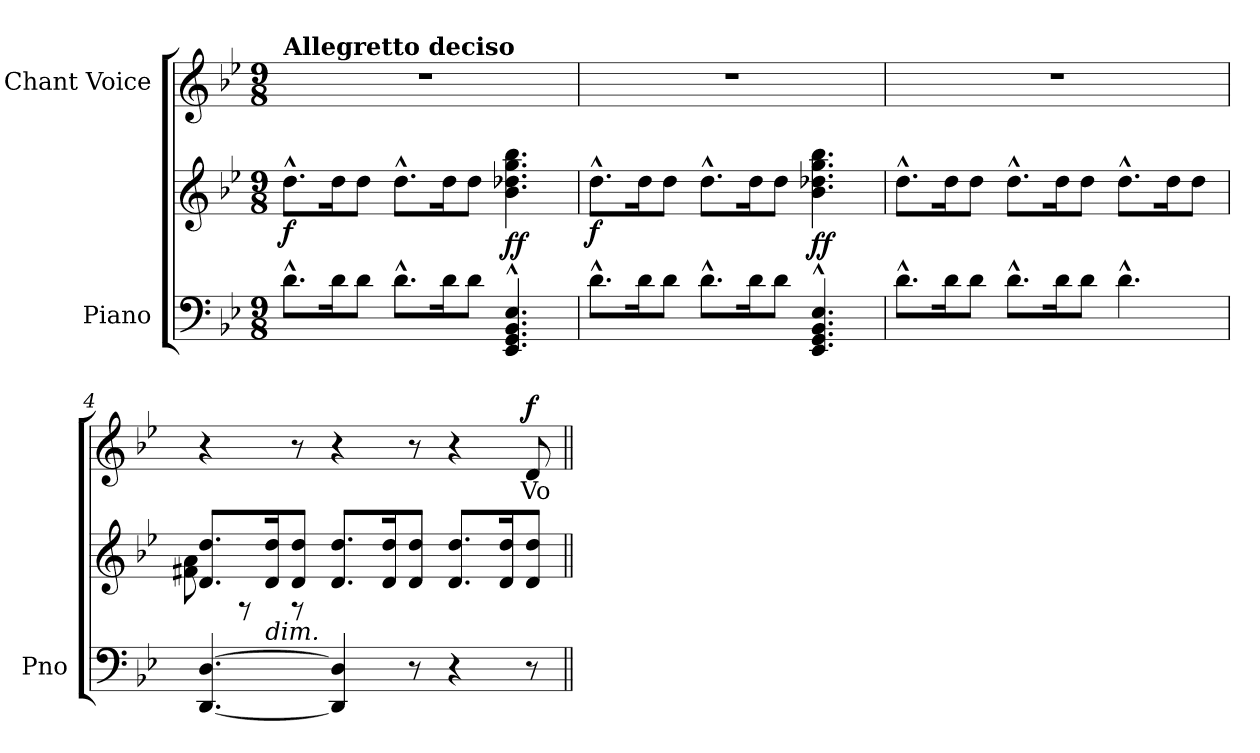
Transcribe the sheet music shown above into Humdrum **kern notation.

**kern	**kern	**dynam	**kern	**text	**dynam
*part2	*part2	*part2	*part1	*part1	*part1
*staff3	*staff2	*staff2/3	*staff1	*staff1	*staff1
*I"Piano	*	*	*I"Chant Voice	*	*
*I'Pno	*	*	*	*	*
*clefF4	*clefG2	*	*clefG2	*	*
*k[b-e-]	*k[b-e-]	*	*k[b-e-]	*	*
*M9/8	*M9/8	*	*M9/8	*	*
*MM120	*MM120	*	*MM120	*	*
=1	=1	=1	=1	=1	=1
!	!	!	!LO:TX:a:B:t=Allegretto deciso	!	!
!	!	!LO:DY:b	!	!	!
8.d^^\L	8.dd^^\L	f	8%9r	.	.
16d\K	16dd\K	.	.	.	.
8d\J	8dd\J	.	.	.	.
8.d^^\L	8.dd^^\L	.	.	.	.
16d\K	16dd\K	.	.	.	.
8d\J	8dd\J	.	.	.	.
!	!	!LO:DY:b	!	!	!
4.EE-/^^ 4.GG/^^ 4.BB-/^^ 4.E-/^^	4.b-\ 4.dd-X\ 4.gg\ 4.bb-\	ff	.	.	.
=2	=2	=2	=2	=2	=2
!	!	!LO:DY:b	!	!	!
8.d^^\L	8.dd^^\L	f	8%9r	.	.
16d\K	16dd\K	.	.	.	.
8d\J	8dd\J	.	.	.	.
8.d^^\L	8.dd^^\L	.	.	.	.
16d\K	16dd\K	.	.	.	.
8d\J	8dd\J	.	.	.	.
!	!	!LO:DY:b	!	!	!
4.EE-/^^ 4.GG/^^ 4.BB-/^^ 4.E-/^^	4.b-\ 4.dd-X\ 4.gg\ 4.bb-\	ff	.	.	.
=3	=3	=3	=3	=3	=3
8.d^^\L	8.dd^^\L	.	8%9r	.	.
16d\K	16dd\K	.	.	.	.
8d\J	8dd\J	.	.	.	.
8.d^^\L	8.dd^^\L	.	.	.	.
16d\K	16dd\K	.	.	.	.
8d\J	8dd\J	.	.	.	.
4.d^^\	8.dd^^\L	.	.	.	.
.	16dd\K	.	.	.	.
.	8dd\J	.	.	.	.
!!LO:LB:g=z
=4	=4	=4	=4	=4	=4
*	*^	*	*	*	*
[4.DD/ [4.D/	8.d/ 8.dd/L	8f#X\ 8a\	.	4r	.	.
.	.	8r	.	.	.	.
!	!LO:TX:b:i:t=dim.	!	!	!	!	!
.	16d/ 16dd/K	.	.	.	.	.
.	8d/ 8dd/J	8r	.	8r	.	.
4DD/] 4D/]	8.d/ 8.dd/L	2.ryy	.	4r	.	.
.	16d/ 16dd/K	.	.	.	.	.
8r	8d/ 8dd/J	.	.	8r	.	.
4r	8.d/ 8.dd/L	.	.	4r	.	.
.	16d/ 16dd/K	.	.	.	.	.
!	!	!	!	!	!LO:LY:b	!LO:DY:a
8r	8d/ 8dd/J	.	.	8d/	Vo-	f
*	*v	*v	*	*	*	*
=||	=||	=||	=||	=||	=||
*-	*-	*-	*-	*-	*-
